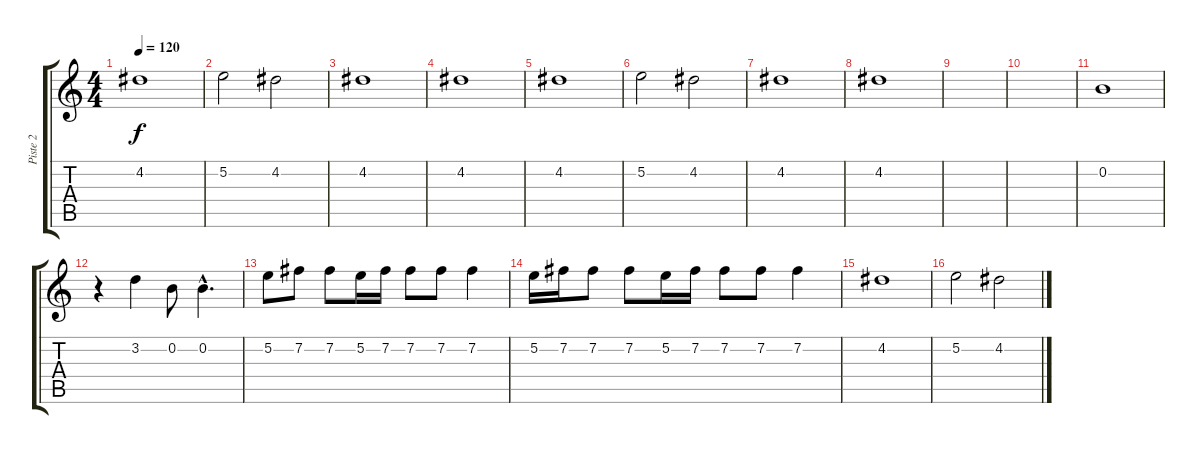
\track ("Piste 2" "Piste 2") {instrument distortionguitar}
\staff {score tabs}
\tuning (E4 B3 G3 D3 A2 E2) {hide}
\ts (4 4)
\tempo 120
\clef g2
\ks c
4.2.1{dy f} |
5.2.2 4.2.2 |
4.2.1 |
4.2.1 |
4.2.1 |
5.2.2 4.2.2 |
4.2.1 |
4.2.1 |
|
|
0.2.1 |
r.4 3.2.4 0.2.8 0.2{hac}.4{d} |
5.2.8 7.2.8 7.2.8 5.2.16 7.2.16 7.2.8 7.2.8 7.2.4 |
5.2.16 7.2.16 7.2.8 7.2.8 5.2.16 7.2.16 7.2.8 7.2.8 7.2.4 |
4.2.1 |
5.2.2 4.2.2
